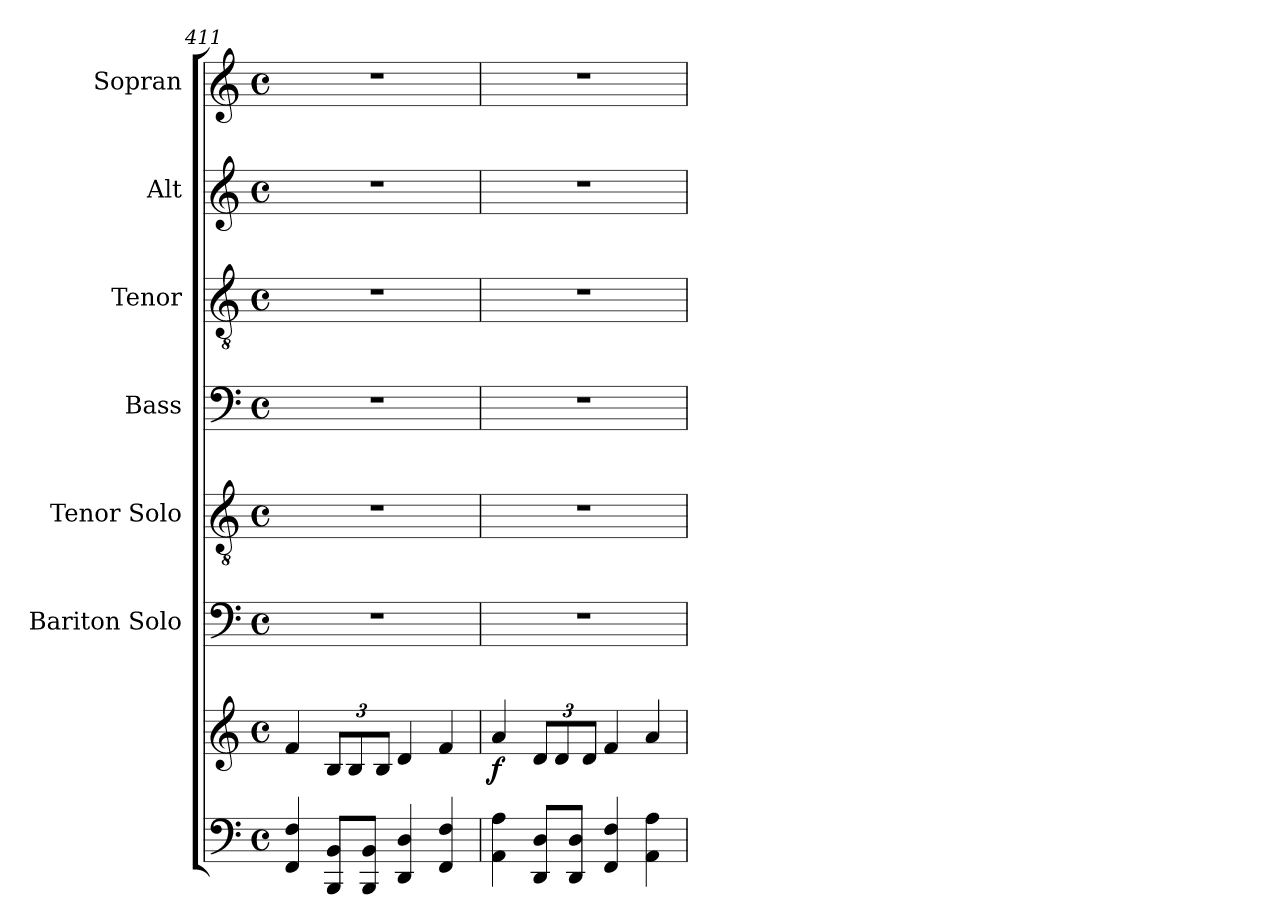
**kern	**kern	**dynam	**kern	**kern	**kern	**kern	**kern	**kern
*part7	*part7	*part7	*part6	*part5	*part4	*part3	*part2	*part1
*staff8	*staff7	*staff7/8	*staff6	*staff5	*staff4	*staff3	*staff2	*staff1
*	*	*	*I"Bariton Solo	*I"Tenor Solo	*I"Bass	*I"Tenor	*I"Alt	*I"Sopran
*	*	*	*	*	*I'B.	*I'T.	*I'A.	*I'S.
*clefF4	*clefG2	*	*clefF4	*clefGv2	*clefF4	*clefGv2	*clefG2	*clefG2
*k[]	*k[]	*	*k[]	*k[]	*k[]	*k[]	*k[]	*k[]
*C:	*C:	*	*C:	*C:	*C:	*C:	*C:	*C:
*M4/4	*M4/4	*	*M4/4	*M4/4	*M4/4	*M4/4	*M4/4	*M4/4
*met(c)	*met(c)	*	*met(c)	*met(c)	*met(c)	*met(c)	*met(c)	*met(c)
=411	=411	=411	=411	=411	=411	=411	=411	=411
4FF/ 4F/	4f/	.	1r	1r	1r	1r	1r	1r
8BBB/ 8BB/L	12B/L	.	.	.	.	.	.	.
.	12B/	.	.	.	.	.	.	.
8BBB/ 8BB/J	.	.	.	.	.	.	.	.
.	12B/J	.	.	.	.	.	.	.
4DD/ 4D/	4d/	.	.	.	.	.	.	.
4FF/ 4F/	4f/	.	.	.	.	.	.	.
=412	=412	=412	=412	=412	=412	=412	=412	=412
!	!	!LO:DY:b	!	!	!	!	!	!
4AA\ 4A\	4a/	f	1r	1r	1r	1r	1r	1r
8DD/ 8D/L	12d/L	.	.	.	.	.	.	.
.	12d/	.	.	.	.	.	.	.
8DD/ 8D/J	.	.	.	.	.	.	.	.
.	12d/J	.	.	.	.	.	.	.
4FF/ 4F/	4f/	.	.	.	.	.	.	.
4AA\ 4A\	4a/	.	.	.	.	.	.	.
=	=	=	=	=	=	=	=	=
*-	*-	*-	*-	*-	*-	*-	*-	*-
